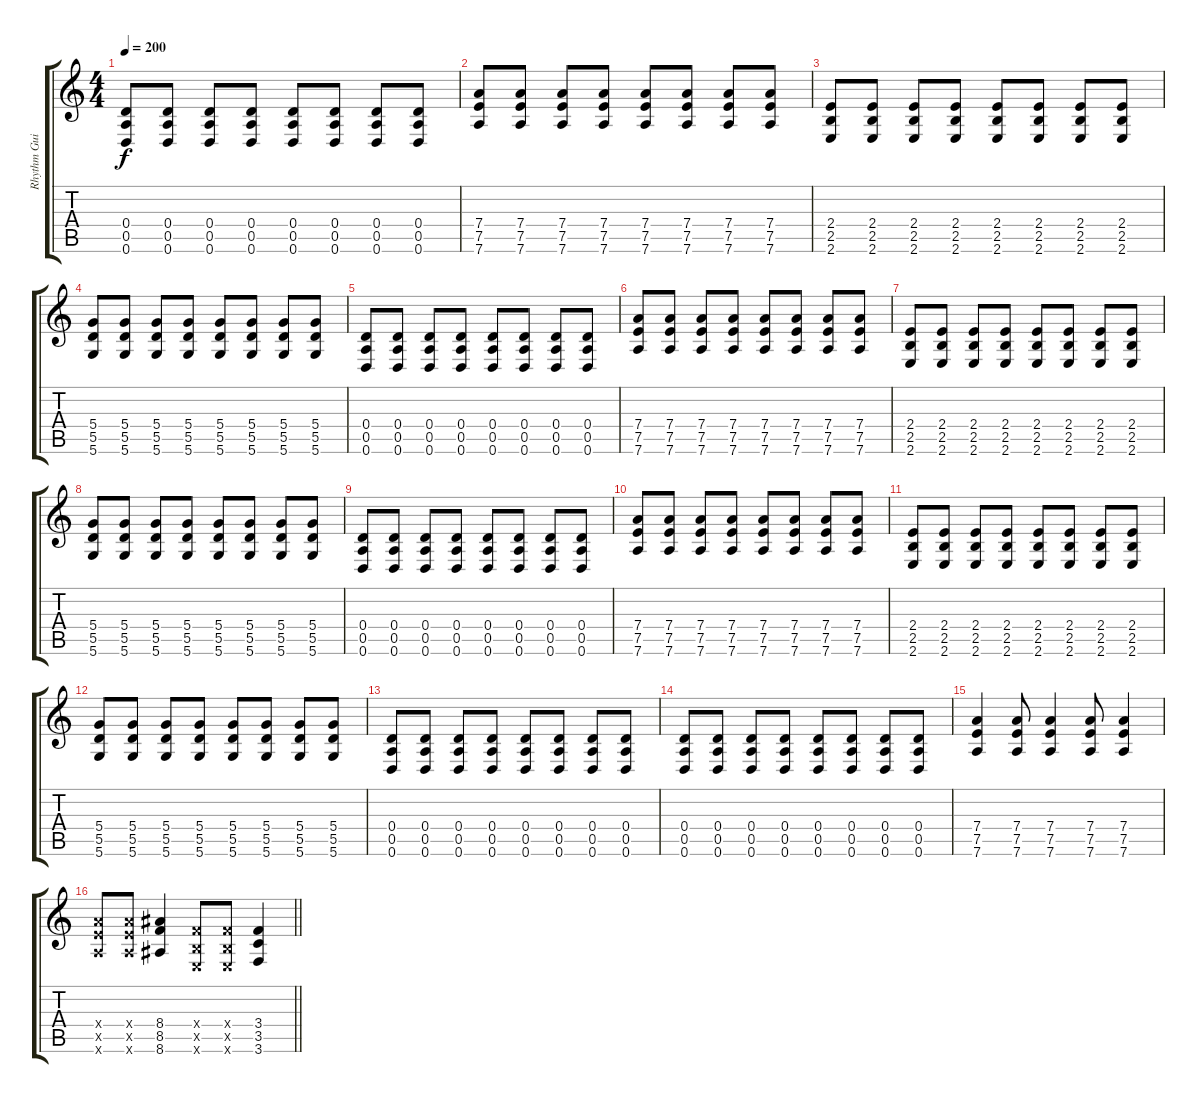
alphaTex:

\track ("Rhythm Guitar" "Rhythm Gui") {instrument distortionguitar}
\staff {score tabs}
\tuning (E4 B3 G3 D3 A2 D2) {hide}
\ts (4 4)
\tempo 200
\clef g2
\ks c
(0.4 0.5 0.6).8{dy f} (0.4 0.5 0.6).8 (0.4 0.5 0.6).8 (0.4 0.5 0.6).8 (0.4 0.5 0.6).8 (0.4 0.5 0.6).8 (0.4 0.5 0.6).8 (0.4 0.5 0.6).8 |
(7.4 7.5 7.6).8 (7.4 7.5 7.6).8 (7.4 7.5 7.6).8 (7.4 7.5 7.6).8 (7.4 7.5 7.6).8 (7.4 7.5 7.6).8 (7.4 7.5 7.6).8 (7.4 7.5 7.6).8 |
(2.4 2.5 2.6).8 (2.4 2.5 2.6).8 (2.4 2.5 2.6).8 (2.4 2.5 2.6).8 (2.4 2.5 2.6).8 (2.4 2.5 2.6).8 (2.4 2.5 2.6).8 (2.4 2.5 2.6).8 |
(5.4 5.5 5.6).8 (5.4 5.5 5.6).8 (5.4 5.5 5.6).8 (5.4 5.5 5.6).8 (5.4 5.5 5.6).8 (5.4 5.5 5.6).8 (5.4 5.5 5.6).8 (5.4 5.5 5.6).8 |
(0.4 0.5 0.6).8 (0.4 0.5 0.6).8 (0.4 0.5 0.6).8 (0.4 0.5 0.6).8 (0.4 0.5 0.6).8 (0.4 0.5 0.6).8 (0.4 0.5 0.6).8 (0.4 0.5 0.6).8 |
(7.4 7.5 7.6).8 (7.4 7.5 7.6).8 (7.4 7.5 7.6).8 (7.4 7.5 7.6).8 (7.4 7.5 7.6).8 (7.4 7.5 7.6).8 (7.4 7.5 7.6).8 (7.4 7.5 7.6).8 |
(2.4 2.5 2.6).8 (2.4 2.5 2.6).8 (2.4 2.5 2.6).8 (2.4 2.5 2.6).8 (2.4 2.5 2.6).8 (2.4 2.5 2.6).8 (2.4 2.5 2.6).8 (2.4 2.5 2.6).8 |
(5.4 5.5 5.6).8 (5.4 5.5 5.6).8 (5.4 5.5 5.6).8 (5.4 5.5 5.6).8 (5.4 5.5 5.6).8 (5.4 5.5 5.6).8 (5.4 5.5 5.6).8 (5.4 5.5 5.6).8 |
(0.4 0.5 0.6).8 (0.4 0.5 0.6).8 (0.4 0.5 0.6).8 (0.4 0.5 0.6).8 (0.4 0.5 0.6).8 (0.4 0.5 0.6).8 (0.4 0.5 0.6).8 (0.4 0.5 0.6).8 |
(7.4 7.5 7.6).8 (7.4 7.5 7.6).8 (7.4 7.5 7.6).8 (7.4 7.5 7.6).8 (7.4 7.5 7.6).8 (7.4 7.5 7.6).8 (7.4 7.5 7.6).8 (7.4 7.5 7.6).8 |
(2.4 2.5 2.6).8 (2.4 2.5 2.6).8 (2.4 2.5 2.6).8 (2.4 2.5 2.6).8 (2.4 2.5 2.6).8 (2.4 2.5 2.6).8 (2.4 2.5 2.6).8 (2.4 2.5 2.6).8 |
(5.4 5.5 5.6).8 (5.4 5.5 5.6).8 (5.4 5.5 5.6).8 (5.4 5.5 5.6).8 (5.4 5.5 5.6).8 (5.4 5.5 5.6).8 (5.4 5.5 5.6).8 (5.4 5.5 5.6).8 |
(0.4 0.5 0.6).8 (0.4 0.5 0.6).8 (0.4 0.5 0.6).8 (0.4 0.5 0.6).8 (0.4 0.5 0.6).8 (0.4 0.5 0.6).8 (0.4 0.5 0.6).8 (0.4 0.5 0.6).8 |
(0.4 0.5 0.6).8 (0.4 0.5 0.6).8 (0.4 0.5 0.6).8 (0.4 0.5 0.6).8 (0.4 0.5 0.6).8 (0.4 0.5 0.6).8 (0.4 0.5 0.6).8 (0.4 0.5 0.6).8 |
(7.4 7.5 7.6).4 (7.4 7.5 7.6).8 (7.4 7.5 7.6).4 (7.4 7.5 7.6).8 (7.4 7.5 7.6).4 |
\barLineRight lightlight
(7.4{x} 7.5{x} 7.6{x}).8 (7.4{x} 7.5{x} 7.6{x}).8 (8.4 8.5 8.6).4 (3.4{x} 2.5{x} 2.6{x}).8 (3.4{x} 2.5{x} 2.6{x}).8 (3.4 3.5 3.6).4
